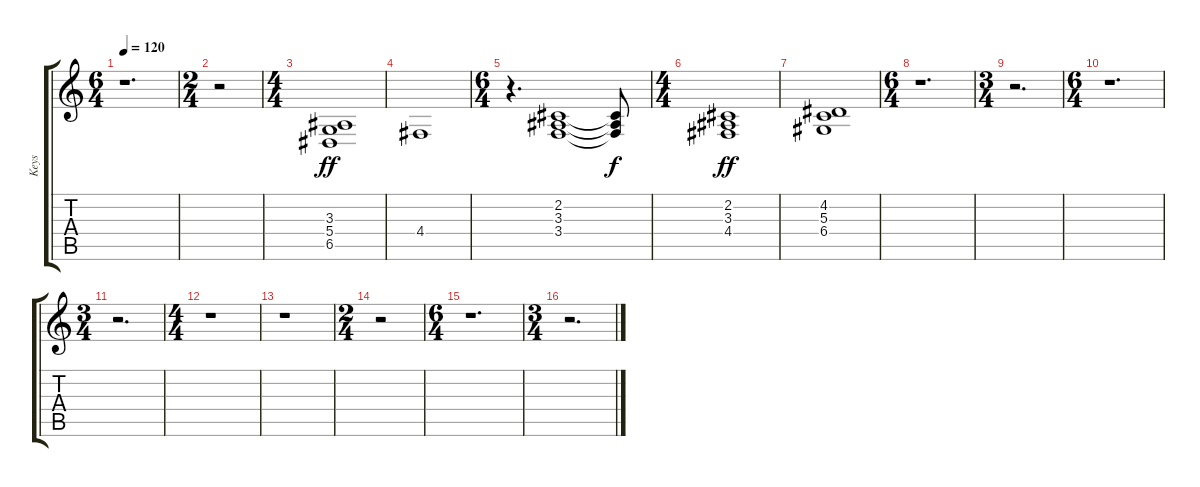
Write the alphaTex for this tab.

\track ("Keys" "Keys") {instrument pad4choir}
\staff {score tabs}
\tuning (E4 B3 G3 D3 A2 E2) {hide}
\ts (6 4)
\tempo 120
\clef g2
\ks c
r.1{d dy ff} |
\ts (2 4)
r.2 |
\ts (4 4)
(3.3 5.4 6.5).1{balance 11} |
4.4.1 |
\ts (6 4)
r.4{d} (2.2 3.3 3.4).1 (2.2{t} 3.3{t} 3.4{t}).8{dy f} |
\ts (4 4)
(2.2 3.3 4.4).1{dy ff} |
(4.2 5.3 6.4).1 |
\ts (6 4)
r.1{d} |
\ts (3 4)
r.2{d} |
\ts (6 4)
r.1{d} |
\ts (3 4)
r.2{d} |
\ts (4 4)
r.1 |
r.1 |
\ts (2 4)
r.2 |
\ts (6 4)
r.1{d} |
\ts (3 4)
r.2{d}
